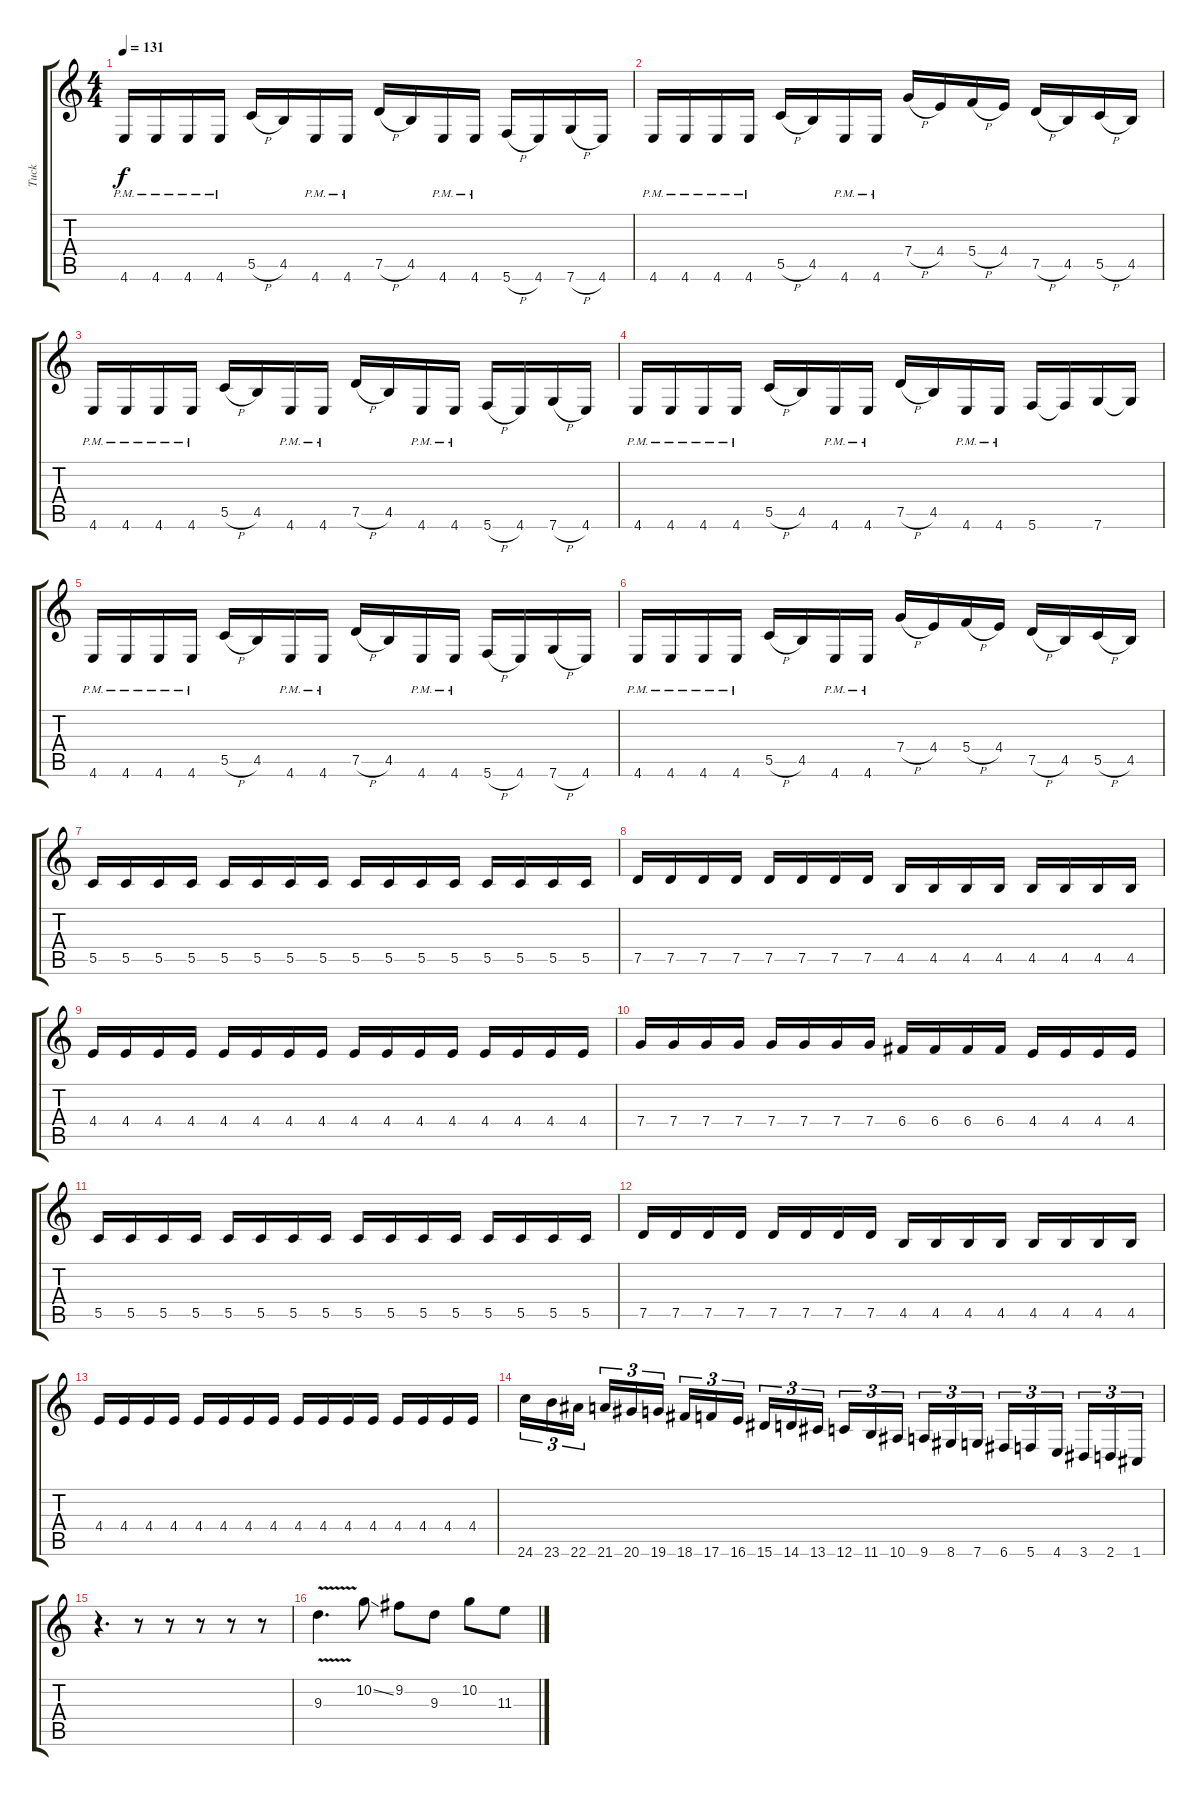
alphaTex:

\track ("Tuck" "Tuck") {instrument distortionguitar}
\staff {score tabs}
\tuning (D4 A3 F3 C3 G2 C2) {hide}
\ts (4 4)
\tempo 131
\clef g2
\ks c
4.6{pm}.16{dy f} 4.6{pm}.16 4.6{pm}.16 4.6{pm}.16 5.5{h}.16 4.5.16 4.6{pm}.16 4.6{pm}.16 7.5{h}.16 4.5.16 4.6{pm}.16 4.6{pm}.16 5.6{h}.16 4.6.16 7.6{h}.16 4.6.16 |
4.6{pm}.16 4.6{pm}.16 4.6{pm}.16 4.6{pm}.16 5.5{h}.16 4.5.16 4.6{pm}.16 4.6{pm}.16 7.4{h}.16 4.4.16 5.4{h}.16 4.4.16 7.5{h}.16 4.5.16 5.5{h}.16 4.5.16 |
4.6{pm}.16 4.6{pm}.16 4.6{pm}.16 4.6{pm}.16 5.5{h}.16 4.5.16 4.6{pm}.16 4.6{pm}.16 7.5{h}.16 4.5.16 4.6{pm}.16 4.6{pm}.16 5.6{h}.16 4.6.16 7.6{h}.16 4.6.16 |
4.6{pm}.16 4.6{pm}.16 4.6{pm}.16 4.6{pm}.16 5.5{h}.16 4.5.16 4.6{pm}.16 4.6{pm}.16 7.5{h}.16 4.5.16 4.6{pm}.16 4.6{pm}.16 5.6.16 5.6{t}.16 7.6.16 7.6{t}.16 |
4.6{pm}.16 4.6{pm}.16 4.6{pm}.16 4.6{pm}.16 5.5{h}.16 4.5.16 4.6{pm}.16 4.6{pm}.16 7.5{h}.16 4.5.16 4.6{pm}.16 4.6{pm}.16 5.6{h}.16 4.6.16 7.6{h}.16 4.6.16 |
4.6{pm}.16 4.6{pm}.16 4.6{pm}.16 4.6{pm}.16 5.5{h}.16 4.5.16 4.6{pm}.16 4.6{pm}.16 7.4{h}.16 4.4.16 5.4{h}.16 4.4.16 7.5{h}.16 4.5.16 5.5{h}.16 4.5.16 |
5.5.16 5.5.16 5.5.16 5.5.16 5.5.16 5.5.16 5.5.16 5.5.16 5.5.16 5.5.16 5.5.16 5.5.16 5.5.16 5.5.16 5.5.16 5.5.16 |
7.5.16 7.5.16 7.5.16 7.5.16 7.5.16 7.5.16 7.5.16 7.5.16 4.5.16 4.5.16 4.5.16 4.5.16 4.5.16 4.5.16 4.5.16 4.5.16 |
4.4.16 4.4.16 4.4.16 4.4.16 4.4.16 4.4.16 4.4.16 4.4.16 4.4.16 4.4.16 4.4.16 4.4.16 4.4.16 4.4.16 4.4.16 4.4.16 |
7.4.16 7.4.16 7.4.16 7.4.16 7.4.16 7.4.16 7.4.16 7.4.16 6.4.16 6.4.16 6.4.16 6.4.16 4.4.16 4.4.16 4.4.16 4.4.16 |
5.5.16 5.5.16 5.5.16 5.5.16 5.5.16 5.5.16 5.5.16 5.5.16 5.5.16 5.5.16 5.5.16 5.5.16 5.5.16 5.5.16 5.5.16 5.5.16 |
7.5.16 7.5.16 7.5.16 7.5.16 7.5.16 7.5.16 7.5.16 7.5.16 4.5.16 4.5.16 4.5.16 4.5.16 4.5.16 4.5.16 4.5.16 4.5.16 |
4.4.16 4.4.16 4.4.16 4.4.16 4.4.16 4.4.16 4.4.16 4.4.16 4.4.16 4.4.16 4.4.16 4.4.16 4.4.16 4.4.16 4.4.16 4.4.16 |
24.6.16{tu (3 2)} 23.6.16{tu (3 2)} 22.6.16{tu (3 2)} 21.6.16{tu (3 2)} 20.6.16{tu (3 2)} 19.6.16{tu (3 2)} 18.6.16{tu (3 2)} 17.6.16{tu (3 2)} 16.6.16{tu (3 2)} 15.6.16{tu (3 2)} 14.6.16{tu (3 2)} 13.6.16{tu (3 2)} 12.6.16{tu (3 2)} 11.6.16{tu (3 2)} 10.6.16{tu (3 2)} 9.6.16{tu (3 2)} 8.6.16{tu (3 2)} 7.6.16{tu (3 2)} 6.6.16{tu (3 2)} 5.6.16{tu (3 2)} 4.6.16{tu (3 2)} 3.6.16{tu (3 2)} 2.6.16{tu (3 2)} 1.6.16{tu (3 2)} |
r.4{d} r.8 r.8 r.8 r.8 r.8 |
9.3{v}.4{d} 10.2{ss}.8 9.2.8 9.3.8 10.2.8 11.3.8
